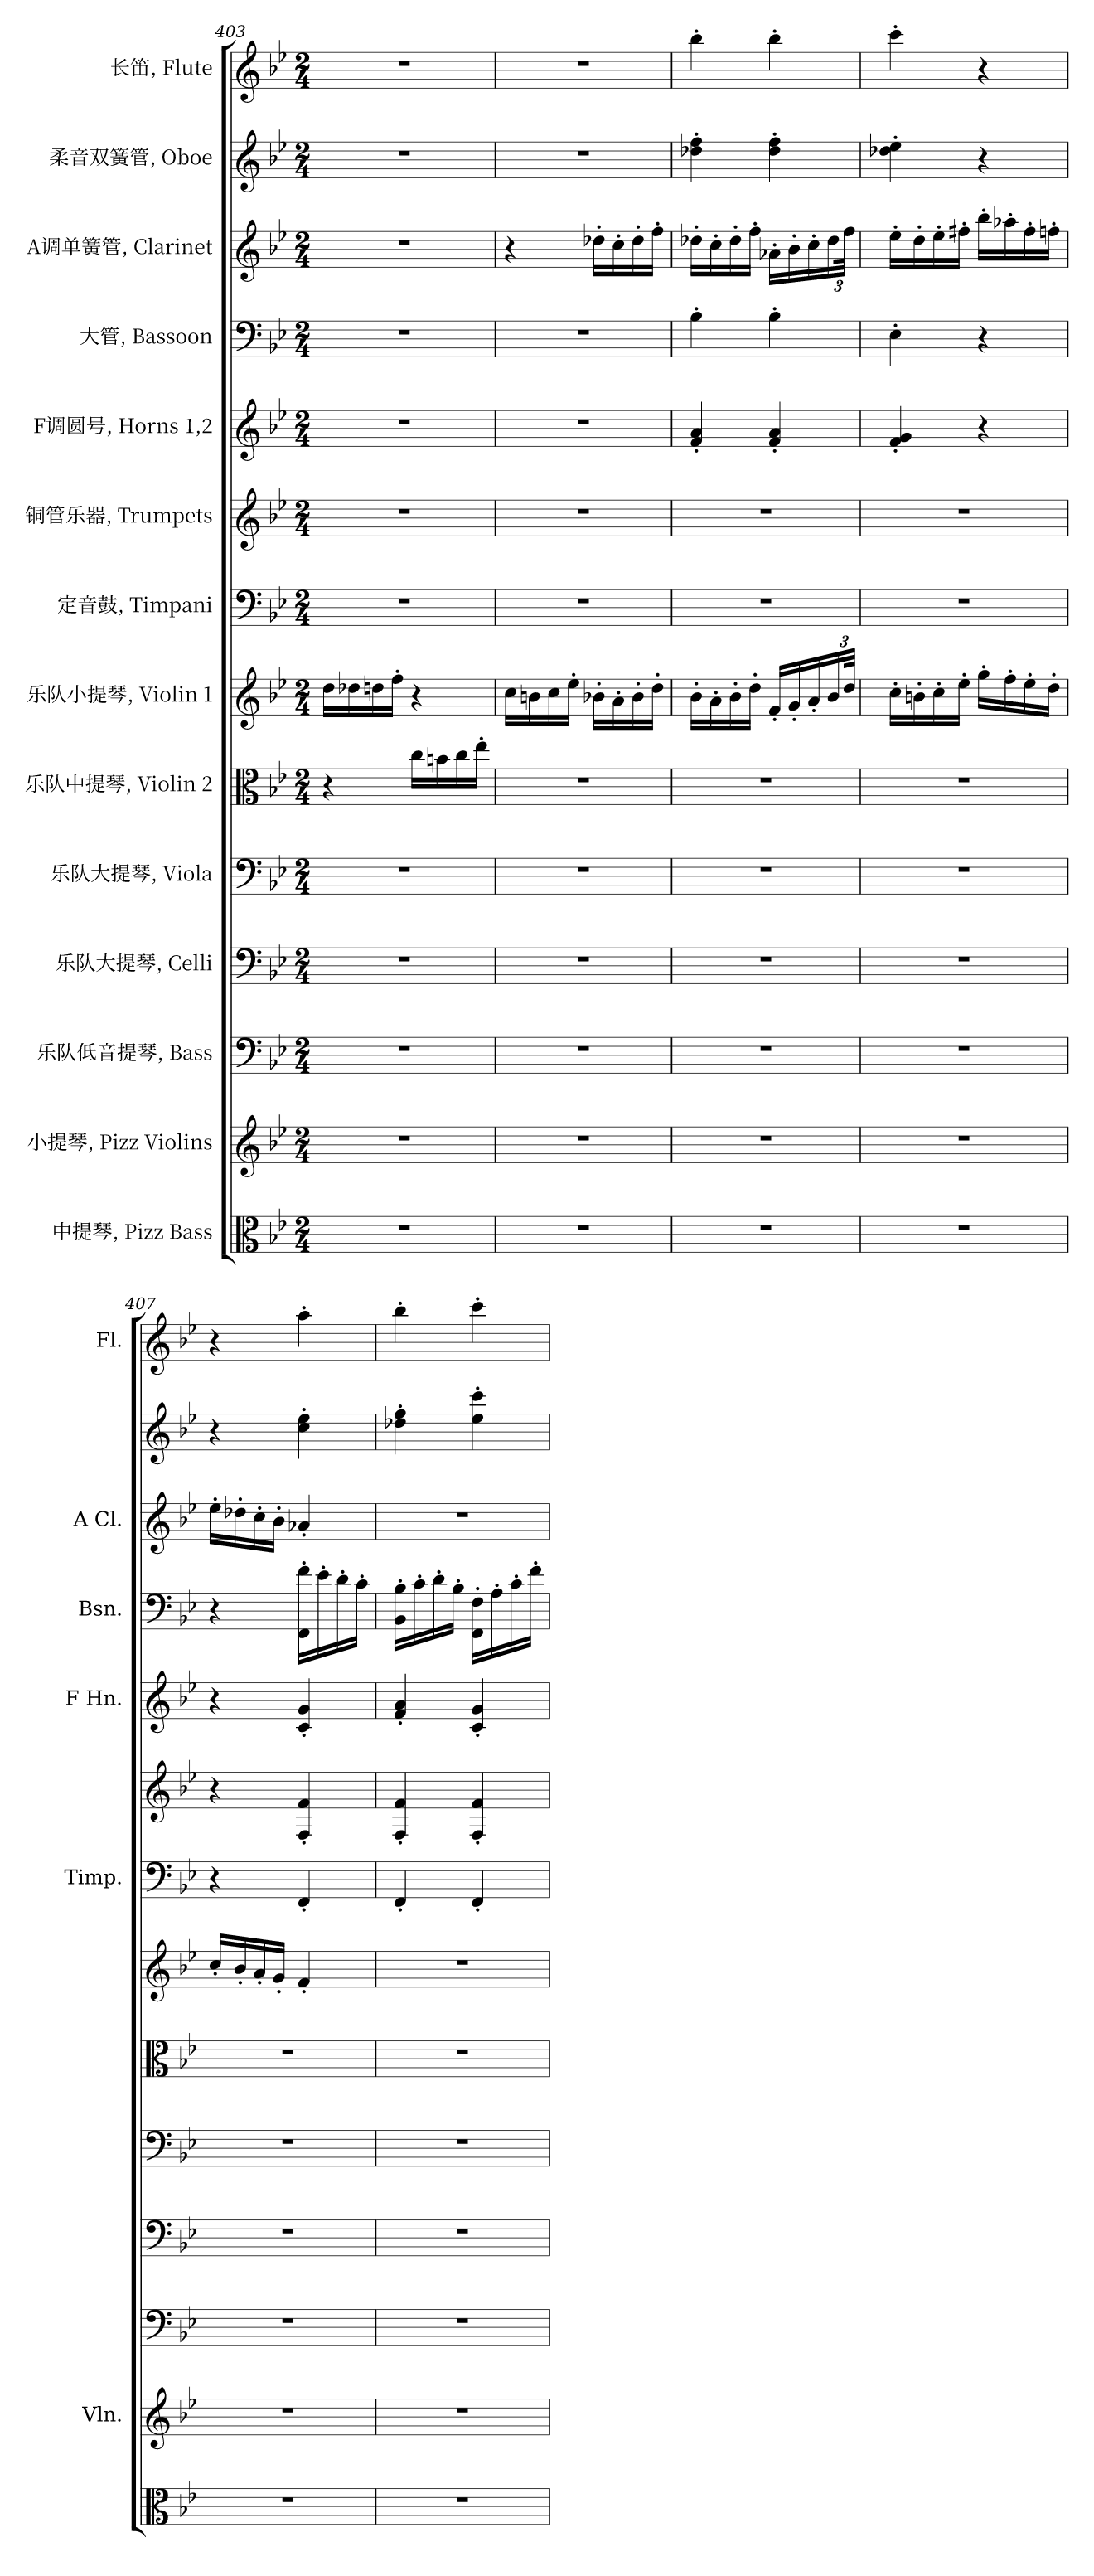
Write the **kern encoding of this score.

**kern	**kern	**kern	**kern	**kern	**kern	**kern	**kern	**kern	**kern	**kern	**kern	**kern	**kern
*part14	*part13	*part12	*part11	*part10	*part9	*part8	*part7	*part6	*part5	*part4	*part3	*part2	*part1
*staff14	*staff13	*staff12	*staff11	*staff10	*staff9	*staff8	*staff7	*staff6	*staff5	*staff4	*staff3	*staff2	*staff1
*I"中提琴, Pizz Bass	*I"小提琴, Pizz Violins	*I"乐队低音提琴, Bass	*I"乐队大提琴, Celli	*I"乐队大提琴, Viola	*I"乐队中提琴, Violin 2	*I"乐队小提琴, Violin 1	*I"定音鼓, Timpani	*I"铜管乐器, Trumpets	*I"F调圆号, Horns 1,2	*I"大管, Bassoon	*I"A调单簧管, Clarinet	*I"柔音双簧管, Oboe	*I"长笛, Flute
*	*I'Vln.	*	*	*	*	*	*I'Timp.	*	*I'F Hn.	*I'Bsn.	*I'A Cl.	*	*I'Fl.
*clefC3	*clefG2	*clefF4	*clefF4	*clefF4	*clefC3	*clefG2	*clefF4	*clefG2	*clefG2	*clefF4	*clefG2	*clefG2	*clefG2
*	*	*ITrd7c12	*	*	*	*	*	*	*ITrd4c7	*	*ITrd2c3	*ITrd2c3	*
*k[b-e-]	*k[b-e-]	*k[b-e-]	*k[b-e-]	*k[b-e-]	*k[b-e-]	*k[b-e-]	*k[b-e-]	*k[b-e-]	*k[b-e-a-]	*k[b-e-]	*k[f#]	*k[f#]	*k[b-e-]
*M2/4	*M2/4	*M2/4	*M2/4	*M2/4	*M2/4	*M2/4	*M2/4	*M2/4	*M2/4	*M2/4	*M2/4	*M2/4	*M2/4
=403	=403	=403	=403	=403	=403	=403	=403	=403	=403	=403	=403	=403	=403
2r	2r	2r	2r	2r	4r	16dd\LL	2r	2r	2r	2r	2r	2r	2r
.	.	.	.	.	.	16dd-X\	.	.	.	.	.	.	.
.	.	.	.	.	.	16ddn\	.	.	.	.	.	.	.
.	.	.	.	.	.	16ff'\JJ	.	.	.	.	.	.	.
.	.	.	.	.	16cc\LL	4r	.	.	.	.	.	.	.
.	.	.	.	.	16bn\	.	.	.	.	.	.	.	.
.	.	.	.	.	16cc\	.	.	.	.	.	.	.	.
.	.	.	.	.	16ee-'\JJ	.	.	.	.	.	.	.	.
=404	=404	=404	=404	=404	=404	=404	=404	=404	=404	=404	=404	=404	=404
2r	2r	2r	2r	2r	2r	16cc\LL	2r	2r	2r	2r	4r	2r	2r
.	.	.	.	.	.	16bn\	.	.	.	.	.	.	.
.	.	.	.	.	.	16cc\	.	.	.	.	.	.	.
.	.	.	.	.	.	16ee-'\JJ	.	.	.	.	.	.	.
.	.	.	.	.	.	16b-X'\LL	.	.	.	.	16b-X'\LL	.	.
.	.	.	.	.	.	16a'\	.	.	.	.	16a'\	.	.
.	.	.	.	.	.	16b-'\	.	.	.	.	16b-'\	.	.
.	.	.	.	.	.	16dd'\JJ	.	.	.	.	16dd'\JJ	.	.
!!LO:PB:g=z
=405	=405	=405	=405	=405	=405	=405	=405	=405	=405	=405	=405	=405	=405
2r	2r	2r	2r	2r	2r	16b-'\LL	2r	2r	4B-/' 4d/'	4B-'\	16b-X'\LL	4b-X\' 4dd\'	4bb-'\
.	.	.	.	.	.	16a'\	.	.	.	.	16a'\	.	.
.	.	.	.	.	.	16b-'\	.	.	.	.	16b-'\	.	.
.	.	.	.	.	.	16dd'\JJ	.	.	.	.	16dd'\JJ	.	.
.	.	.	.	.	.	16f'/LL	.	.	4B-/' 4d/'	4B-'\	16fn'\LL	4b-\' 4dd\'	4bb-'\
.	.	.	.	.	.	16g'/	.	.	.	.	16g'\	.	.
.	.	.	.	.	.	16a'/	.	.	.	.	16a'\	.	.
*	*	*	*	*	*	*Xbrackettup	*	*	*	*	*Xbrackettup	*	*
.	.	.	.	.	.	24b-/	.	.	.	.	24b-\	.	.
.	.	.	.	.	.	48dd/JJk	.	.	.	.	48dd\JJk	.	.
=406	=406	=406	=406	=406	=406	=406	=406	=406	=406	=406	=406	=406	=406
2r	2r	2r	2r	2r	2r	16cc'\LL	2r	2r	4B-/' 4c/'	4E-'\	16cc'\LL	4b-X\' 4cc\'	4ccc'\
.	.	.	.	.	.	16bn'\	.	.	.	.	16b'\	.	.
.	.	.	.	.	.	16cc'\	.	.	.	.	16cc'\	.	.
.	.	.	.	.	.	16ee-'\JJ	.	.	.	.	16dd#X'\JJ	.	.
.	.	.	.	.	.	16gg'\LL	.	.	4r	4r	16gg'\LL	4r	4r
.	.	.	.	.	.	16ff'\	.	.	.	.	16ffn'\	.	.
.	.	.	.	.	.	16ee-'\	.	.	.	.	16dd#'\	.	.
.	.	.	.	.	.	16dd'\JJ	.	.	.	.	16ddn'\JJ	.	.
=407	=407	=407	=407	=407	=407	=407	=407	=407	=407	=407	=407	=407	=407
2r	2r	2r	2r	2r	2r	16cc'/LL	4r	4r	4r	4r	16cc'\LL	4r	4r
.	.	.	.	.	.	16b-'/	.	.	.	.	16b-X'\	.	.
.	.	.	.	.	.	16a'/	.	.	.	.	16a'\	.	.
.	.	.	.	.	.	16g'/JJ	.	.	.	.	16g'\JJ	.	.
.	.	.	.	.	.	4f'/	4FF'/	4F/' 4f/'	4F/' 4c/'	16FF\' 16f\'LL	4fn'/	4a\' 4cc\'	4aa'\
.	.	.	.	.	.	.	.	.	.	16e-'\	.	.	.
.	.	.	.	.	.	.	.	.	.	16d'\	.	.	.
.	.	.	.	.	.	.	.	.	.	16c'\JJ	.	.	.
!!LO:PB:g=z
=408	=408	=408	=408	=408	=408	=408	=408	=408	=408	=408	=408	=408	=408
2r	2r	2r	2r	2r	2r	2r	4FF'/	4F/' 4f/'	4B-/' 4d/'	16BB-\' 16B-\'LL	2r	4b-X\' 4dd\'	4bb-'\
.	.	.	.	.	.	.	.	.	.	16c'\	.	.	.
.	.	.	.	.	.	.	.	.	.	16d'\	.	.	.
.	.	.	.	.	.	.	.	.	.	16B-'\JJ	.	.	.
.	.	.	.	.	.	.	4FF'/	4F/' 4f/'	4F/' 4c/'	16FF\' 16F\'LL	.	4cc\' 4aa\'	4ccc'\
.	.	.	.	.	.	.	.	.	.	16A'\	.	.	.
.	.	.	.	.	.	.	.	.	.	16c'\	.	.	.
.	.	.	.	.	.	.	.	.	.	16f'\JJ	.	.	.
=	=	=	=	=	=	=	=	=	=	=	=	=	=
*-	*-	*-	*-	*-	*-	*-	*-	*-	*-	*-	*-	*-	*-
